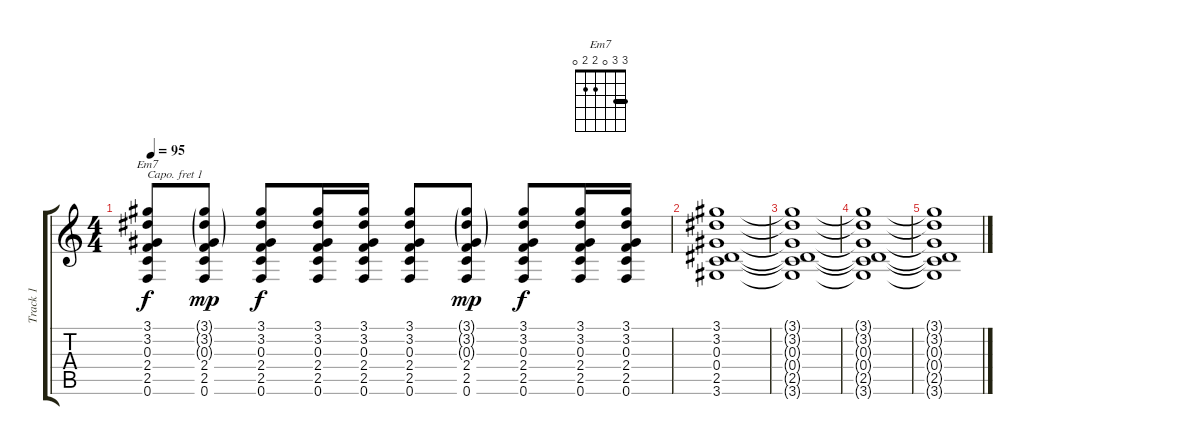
\track ("Track 1" "Track 1") {instrument acousticguitarsteel}
\staff {score tabs}
\capo 1
\tuning (E4 B3 G3 D3 A2 E2) {hide}
\chord ("Em7" 3 3 0 2 2 0) {barre 3}
\ts (4 4)
\tempo 95
\clef g2
\ks c
(3.1 3.2 0.3 2.4 2.5 0.6).8{ch "Em7" dy f} (3.1{g} 3.2{g} 0.3{g} 2.4 2.5 0.6).8{dy mp} (3.1 3.2 0.3 2.4 2.5 0.6).8{dy f} (3.1 3.2 0.3 2.4 2.5 0.6).16 (3.1 3.2 0.3 2.4 2.5 0.6).16 (3.1 3.2 0.3 2.4 2.5 0.6).8 (3.1{g} 3.2{g} 0.3{g} 2.4 2.5 0.6).8{dy mp} (3.1 3.2 0.3 2.4 2.5 0.6).8{dy f} (3.1 3.2 0.3 2.4 2.5 0.6).16 (3.1 3.2 0.3 2.4 2.5 0.6).16 |
(3.1 3.2 0.3 0.4 2.5 3.6).1 |
(3.1{t} 3.2{t} 0.3{t} 0.4{t} 2.5{t} 3.6{t}).1 |
(3.1{t} 3.2{t} 0.3{t} 0.4{t} 2.5{t} 3.6{t}).1 |
(3.1{t} 3.2{t} 0.3{t} 0.4{t} 2.5{t} 3.6{t}).1
